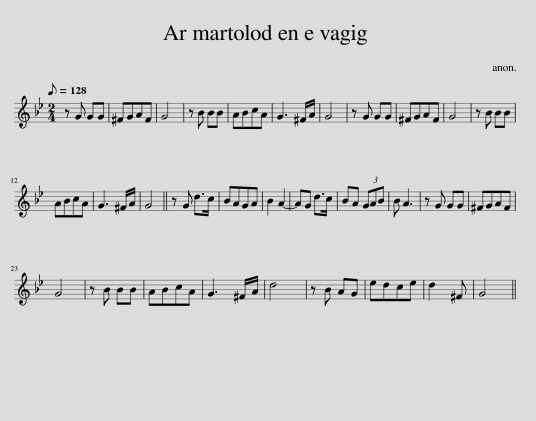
X:1
L:1/8
Q:1/8=128
M:2/4
I:linebreak $
K:Gmin
V:1 treble
V:1
 z G GG | ^FGAF | G4 | z B BB | ABcA | %5
 G3 ^F/A/ | G4 | z G GG | ^FGAF | G4 | %10
 z B BB |$ ABcA | G3 ^F/A/ | G4 || z G d>c | %15
 BAGA | B2 A2- | AG d>c | BA (3GAB | B A3 | %20
 z G GG | ^FGAF |$ G4 | z B BB | ABcA | %25
 G3 ^F/A/ | d4 | z B AG | edce | d2 ^F | %30
 G4 || %31
